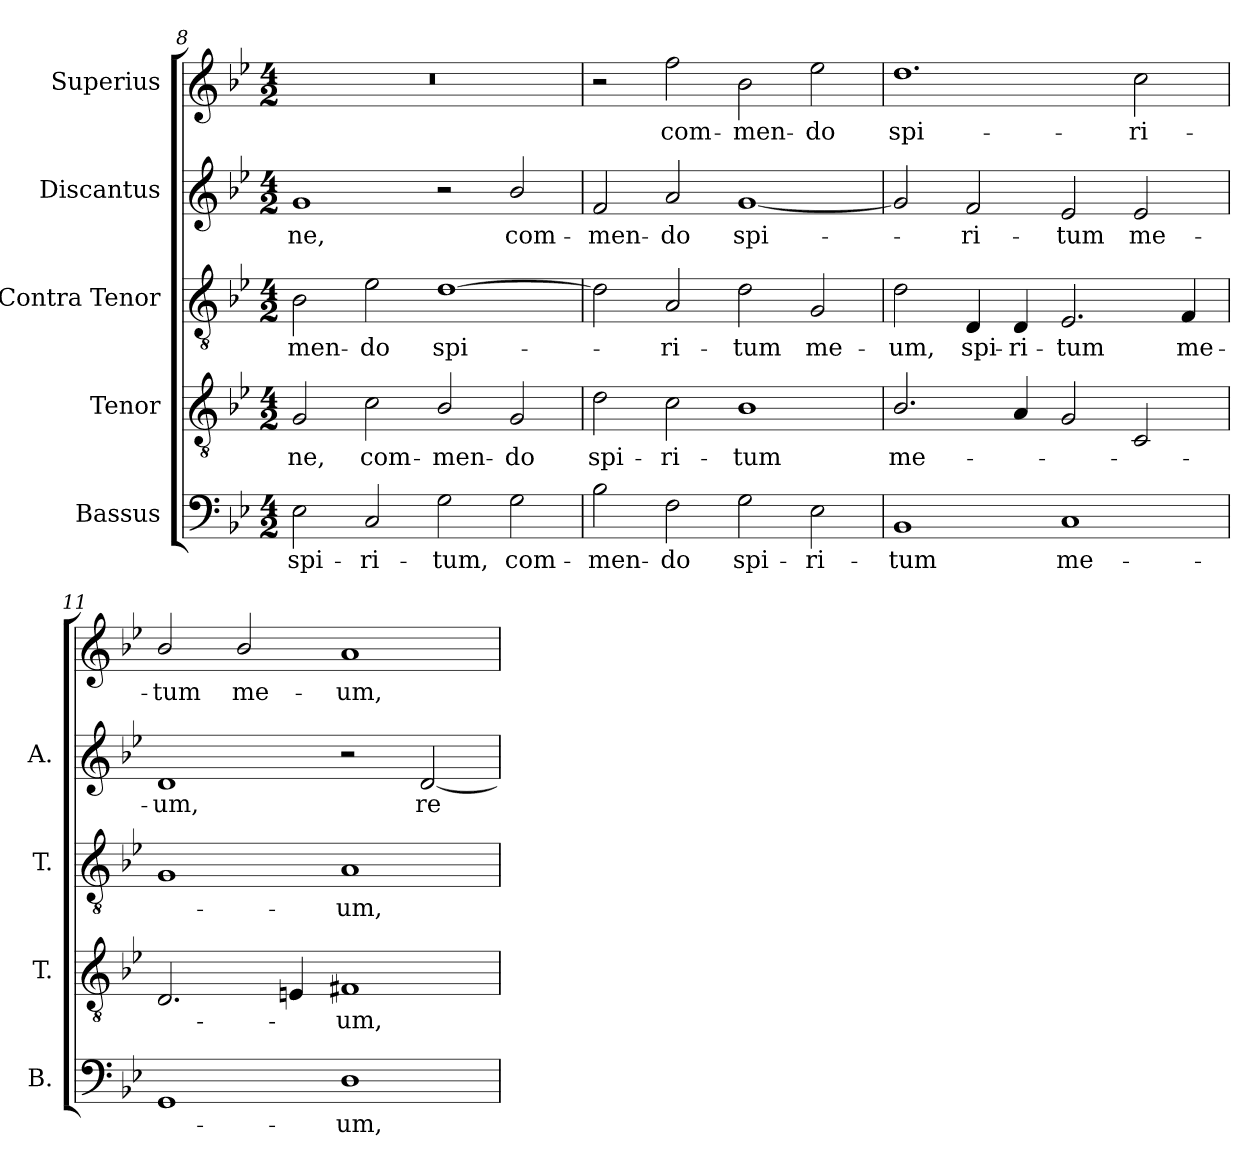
**kern	**text	**kern	**text	**kern	**text	**kern	**text	**kern	**text
*part5	*part5	*part4	*part4	*part3	*part3	*part2	*part2	*part1	*part1
*staff5	*staff5	*staff4	*staff4	*staff3	*staff3	*staff2	*staff2	*staff1	*staff1
*I"Bassus	*	*I"Tenor	*	*I"Contra Tenor	*	*I"Discantus	*	*I"Superius	*
*I'B.	*	*I'T.	*	*I'T.	*	*I'A.	*	*	*
*clefF4	*	*clefGv2	*	*clefGv2	*	*clefG2	*	*clefG2	*
*	*	*ITrd7c12	*	*ITrd7c12	*	*	*	*	*
*k[b-e-]	*	*k[b-e-]	*	*k[b-e-]	*	*k[b-e-]	*	*k[b-e-]	*
*B-:	*	*B-:	*	*B-:	*	*B-:	*	*B-:	*
*M4/2	*	*M4/2	*	*M4/2	*	*M4/2	*	*M4/2	*
=8	=8	=8	=8	=8	=8	=8	=8	=8	=8
!	!LO:LY:b:color=#000000	!	!	!	!	!	!	!	!
!	!	!	!LO:LY:b:color=#000000	!	!	!	!	!	!
!	!	!	!	!	!LO:LY:b:color=#000000	!	!	!	!
!	!	!	!	!	!	!	!LO:LY:b:color=#000000	!LO:N:vis=1	!
2E-i\	spi-	2GGi/	-ne,	2BB-i\	-men-	1gi	-ne,	0r	.
!	!LO:LY:b:color=#000000	!	!	!	!	!	!	!	!
!	!	!	!LO:LY:b:color=#000000	!	!	!	!	!	!
!	!	!	!	!	!LO:LY:b:color=#000000	!	!	!	!
2Ci/	-ri-	2Ci\	com-	2E-i\	-do	.	.	.	.
!	!LO:LY:b:color=#000000	!	!	!	!	!	!	!	!
!	!	!	!LO:LY:b:color=#000000	!	!	!	!	!	!
!	!	!	!	!	!LO:LY:b:color=#000000	!	!	!	!
2Gi\	-tum,	2BB-i/	-men-	[>1Di	spi-	2r	.	.	.
!	!LO:LY:b:color=#000000	!	!	!	!	!	!	!	!
!	!	!	!LO:LY:b:color=#000000	!	!	!	!	!	!
!	!	!	!	!	!	!	!LO:LY:b:color=#000000	!	!
2Gi\	com-	2GGi/	-do	.	.	2b-i/	com-	.	.
=9	=9	=9	=9	=9	=9	=9	=9	=9	=9
!	!LO:LY:b:color=#000000	!	!	!	!	!	!	!	!
!	!	!	!LO:LY:b:color=#000000	!	!	!	!	!	!
!	!	!	!	!	!	!	!LO:LY:b:color=#000000	!	!
2B-i\	-men-	2Di\	spi-	2Di\]	.	2fi/	-men-	2r	.
!	!LO:LY:b:color=#000000	!	!	!	!	!	!	!	!
!	!	!	!LO:LY:b:color=#000000	!	!	!	!	!	!
!	!	!	!	!	!LO:LY:b:color=#000000	!	!	!	!
!	!	!	!	!	!	!	!LO:LY:b:color=#000000	!	!
!	!	!	!	!	!	!	!	!	!LO:LY:b:color=#000000
2Fi\	-do	2Ci\	-ri-	2AAi/	-ri-	2ai/	-do	2ffi\	com-
!	!LO:LY:b:color=#000000	!	!	!	!	!	!	!	!
!	!	!	!LO:LY:b:color=#000000	!	!	!	!	!	!
!	!	!	!	!	!LO:LY:b:color=#000000	!	!	!	!
!	!	!	!	!	!	!	!LO:LY:b:color=#000000	!	!
!	!	!	!	!	!	!	!	!	!LO:LY:b:color=#000000
2Gi\	spi-	1BB-i	-tum	2Di\	-tum	[<1gi	spi-	2b-i\	-men-
!	!LO:LY:b:color=#000000	!	!	!	!	!	!	!	!
!	!	!	!	!	!LO:LY:b:color=#000000	!	!	!	!
!	!	!	!	!	!	!	!	!	!LO:LY:b:color=#000000
2E-i\	-ri-	.	.	2GGi/	me-	.	.	2ee-i\	-do
!!LO:LB:g=z
=10	=10	=10	=10	=10	=10	=10	=10	=10	=10
!	!LO:LY:b:color=#000000	!	!	!	!	!	!	!	!
!	!	!	!LO:LY:b:color=#000000	!	!	!	!	!	!
!	!	!	!	!	!LO:LY:b:color=#000000	!	!	!	!
!	!	!	!	!	!	!	!	!	!LO:LY:b:color=#000000
1BB-i	-tum	2.BB-i/	me-	2Di\	-um,	2gi/]	.	1.ddi	spi-
!	!	!	!	!	!LO:LY:b:color=#000000	!	!	!	!
!	!	!	!	!	!	!	!LO:LY:b:color=#000000	!	!
.	.	.	.	4DDi/	spi-	2fi/	-ri-	.	.
!	!	!	!	!	!LO:LY:b:color=#000000	!	!	!	!
.	.	4AAi/	.	4DDi/	-ri-	.	.	.	.
!	!LO:LY:b:color=#000000	!	!	!	!	!	!	!	!
!	!	!	!	!	!LO:LY:b:color=#000000	!	!	!	!
!	!	!	!	!	!	!	!LO:LY:b:color=#000000	!	!
1Ci	me-	2GGi/	.	2.EE-i/	-tum	2e-i/	-tum	.	.
!	!	!	!	!	!	!	!LO:LY:b:color=#000000	!	!
!	!	!	!	!	!	!	!	!	!LO:LY:b:color=#000000
.	.	2CCi/	.	.	.	2e-i/	me-	2cci\	-ri-
!	!	!	!	!	!LO:LY:b:color=#000000	!	!	!	!
.	.	.	.	4FFi/	me-	.	.	.	.
=11	=11	=11	=11	=11	=11	=11	=11	=11	=11
!	!	!	!	!	!	!	!LO:LY:b:color=#000000	!	!
!	!	!	!	!	!	!	!	!	!LO:LY:b:color=#000000
1GGi	.	2.DDi/	.	1GGi	.	1di	-um,	2b-i/	-tum
!	!	!	!	!	!	!	!	!	!LO:LY:b:color=#000000
.	.	.	.	.	.	.	.	2b-i/	me-
.	.	4EEni/	.	.	.	.	.	.	.
!	!LO:LY:b:color=#000000	!	!	!	!	!	!	!	!
!	!	!	!LO:LY:b:color=#000000	!	!	!	!	!	!
!	!	!	!	!	!LO:LY:b:color=#000000	!	!	!	!
!	!	!	!	!	!	!	!	!	!LO:LY:b:color=#000000
1Di	-um,	1FF#Xi	-um,	1AAi	-um,	2r	.	1ai	-um,
!	!	!	!	!	!	!	!LO:LY:b:color=#000000	!	!
.	.	.	.	.	.	[<2di/	re-	.	.
=	=	=	=	=	=	=	=	=	=
*-	*-	*-	*-	*-	*-	*-	*-	*-	*-
